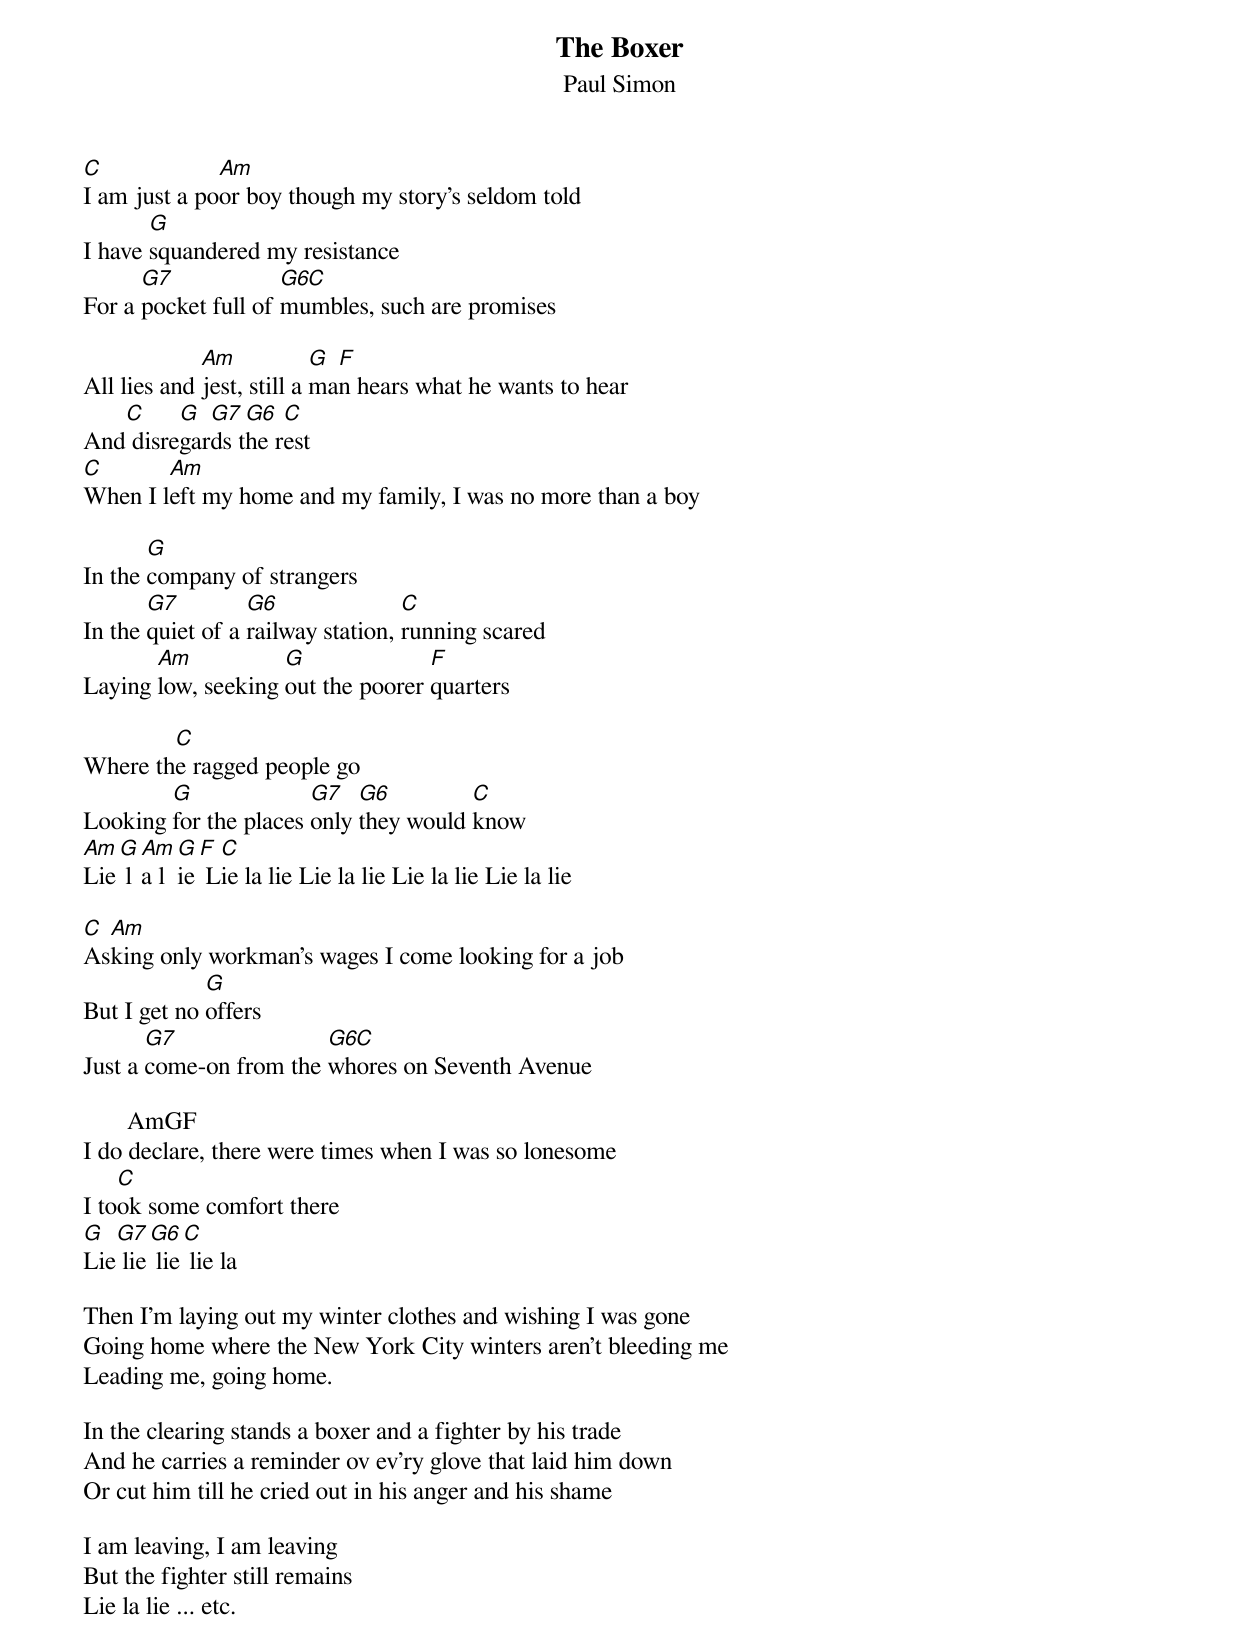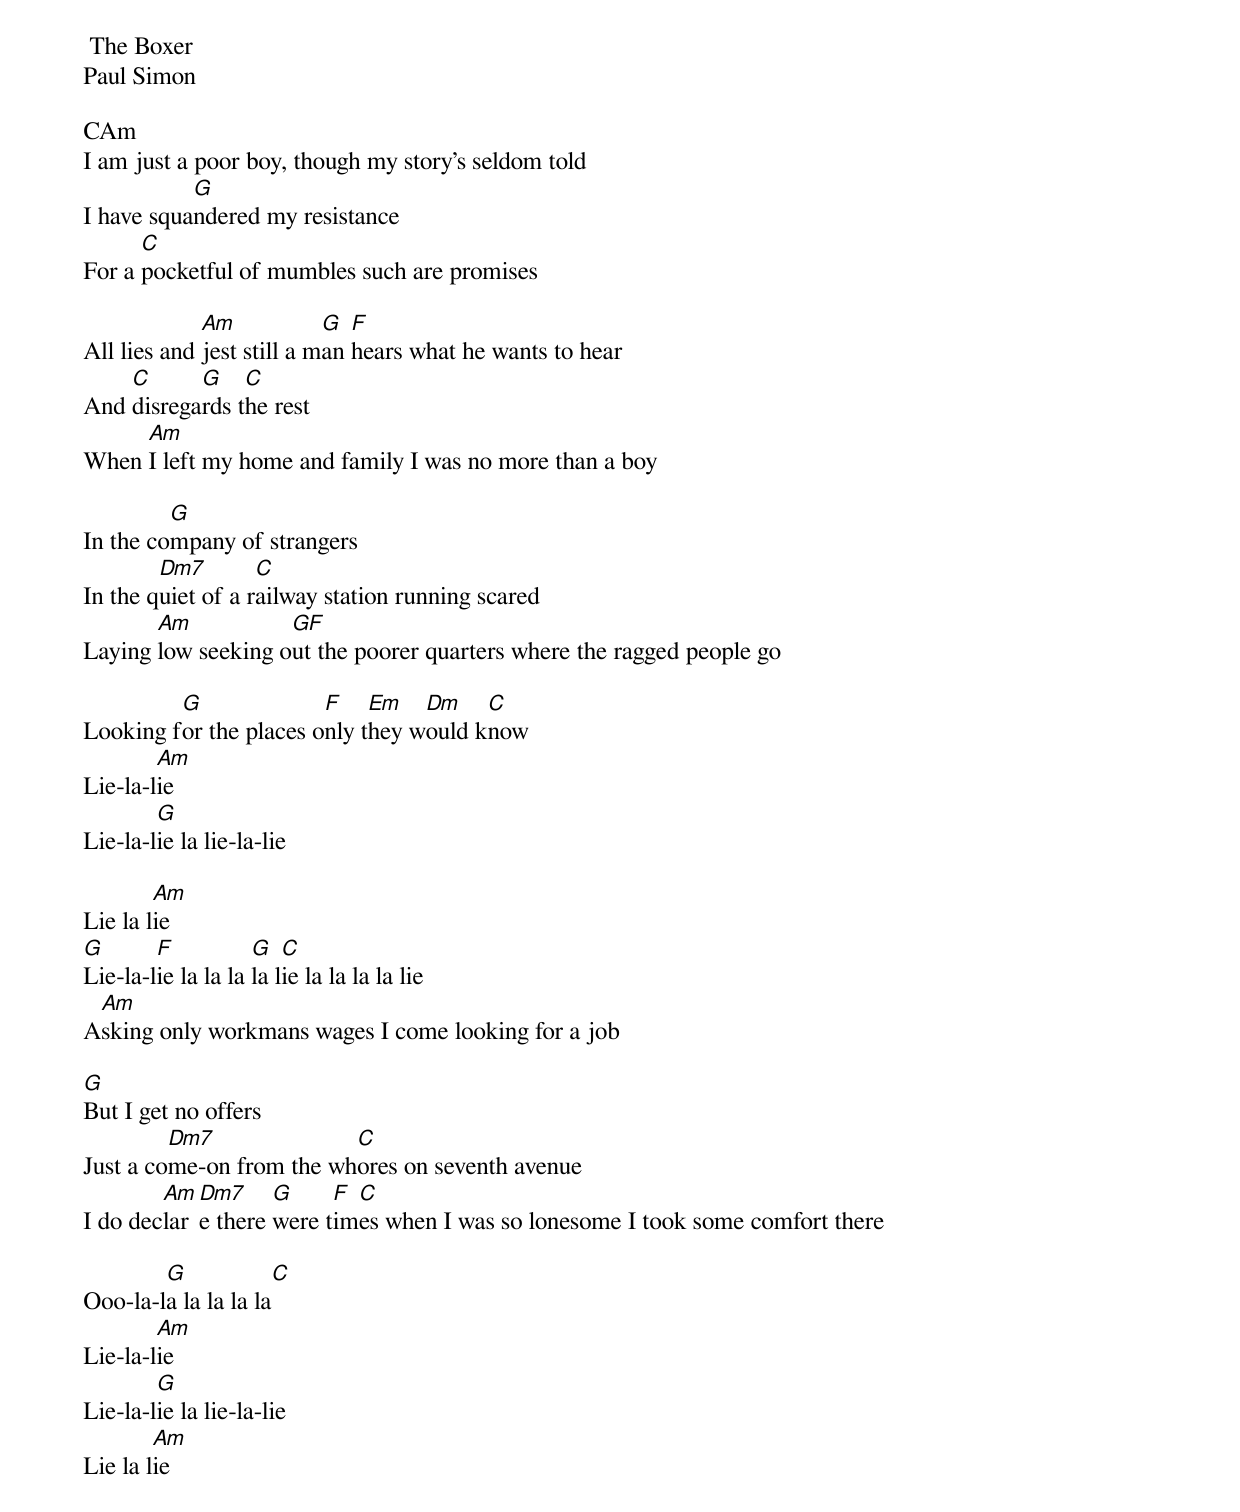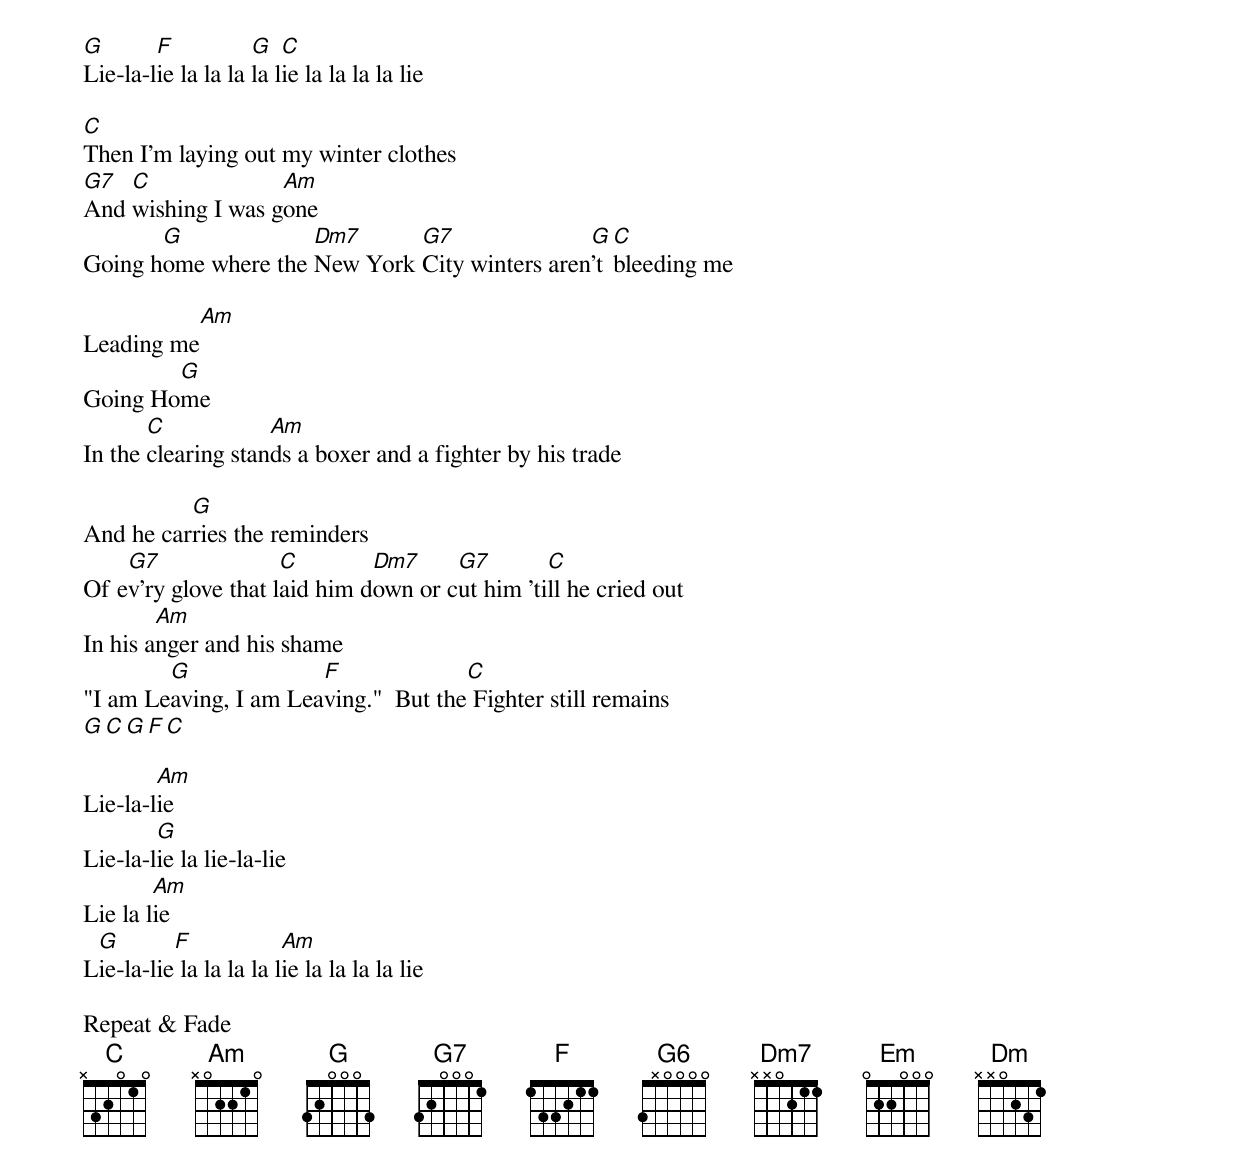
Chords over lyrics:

The Boxer
Paul Simon

C             Am
I am just a poor boy though my story's seldom told
       G
I have squandered my resistance
      G7             G6C
For a pocket full of mumbles, such are promises

             Am            G F
All lies and jest, still a man hears what he wants to hear
   C     G  G7  G6  C
And disregards the rest
C       Am
When I left my home and my family, I was no more than a boy

       G
In the company of strangers
       G7         G6               C
In the quiet of a railway station, running scared
       Am           G              F
Laying low, seeking out the poorer quarters

        C
Where the ragged people go
        G              G7   G6         C
Looking for the places only they would know
Am G Am G F C
Lie la lie Lie la lie Lie la lie Lie la lie Lie la lie

C Am
Asking only workman's wages I come looking for a job
             G
But I get no offers
       G7               G6C
Just a come-on from the whores on Seventh Avenue

       AmGF
I do declare, there were times when I was so lonesome
    C
I took some comfort there
G  G7  G6  C
Lie lie lie lie la

Then I'm laying out my winter clothes and wishing I was gone
Going home where the New York City winters aren't bleeding me
Leading me, going home.

In the clearing stands a boxer and a fighter by his trade
And he carries a reminder ov ev'ry glove that laid him down
Or cut him till he cried out in his anger and his shame

I am leaving, I am leaving
But the fighter still remains
Lie la lie ... etc.


 The Boxer
Paul Simon

CAm
I am just a poor boy, though my story's seldom told
           G
I have squandered my resistance
      C
For a pocketful of mumbles such are promises

             Am            G  F
All lies and jest still a man hears what he wants to hear
    C      G    C
And disregards the rest
     Am
When I left my home and family I was no more than a boy

         G
In the company of strangers
        Dm7        C
In the quiet of a railway station running scared
       Am           GF
Laying low seeking out the poorer quarters where the ragged people go

         G              F    Em   Dm    C
Looking for the places only they would know
        Am
Lie-la-lie
        G
Lie-la-lie la lie-la-lie

        Am
Lie la lie
G       F           G   C
Lie-la-lie la la la la lie la la la la lie
 Am
Asking only workmans wages I come looking for a job

G
But I get no offers
         Dm7              C
Just a come-on from the whores on seventh avenue
        Am Dm7     G     F C
I do declare there were times when I was so lonesome I took some comfort there

        G               C
Ooo-la-la la la la la
        Am
Lie-la-lie
        G
Lie-la-lie la lie-la-lie
        Am
Lie la lie
G       F           G   C
Lie-la-lie la la la la lie la la la la lie

C
Then I'm laying out my winter clothes
G7  C              Am
And wishing I was gone
       G             Dm7      G7               G  C
Going home where the New York City winters aren't bleeding me

            Am
Leading me
        G
Going Home
       C            Am
In the clearing stands a boxer and a fighter by his trade

          G
And he carries the reminders
    G7               C        Dm7     G7        C
Of ev'ry glove that laid him down or cut him 'till he cried out
        Am
In his anger and his shame
        G              F              C
"I am Leaving, I am Leaving."  But the Fighter still remains
G    C     G         F         C

        Am
Lie-la-lie
        G
Lie-la-lie la lie-la-lie
        Am
Lie la lie
 G        F             Am
Lie-la-lie la la la la lie la la la la lie

Repeat & Fade
